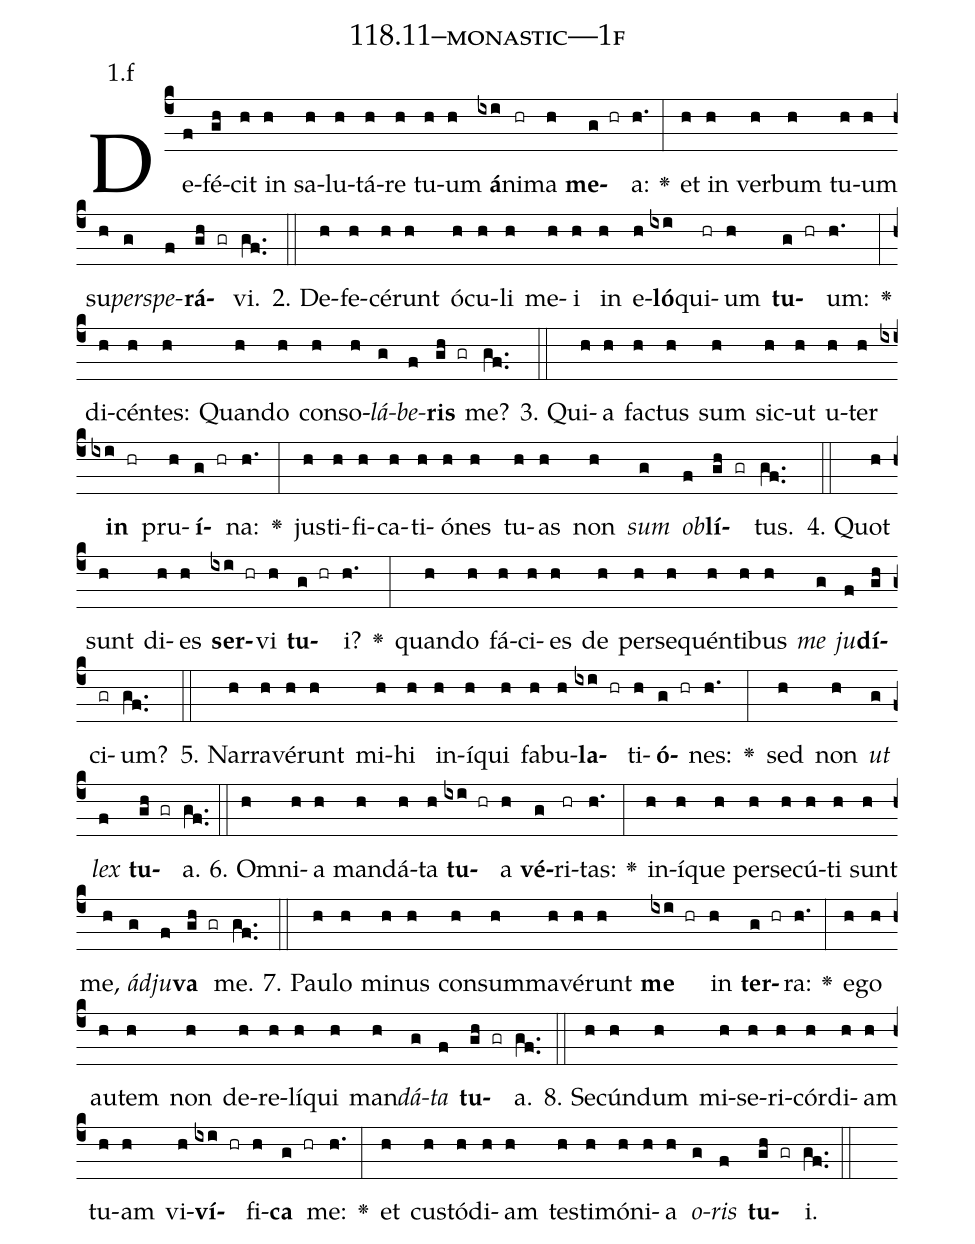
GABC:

name: 118.11--monastic---1f;
annotation: 1.f;
%%
(c4)De(f)fé(gh)cit(h) in(h) sa(h)lu(h)tá(h)re(h) tu(h)um(h) <b>á</b>(ixi)ni(hr)ma(h) <b>me</b>(g hr)a:(h.) <v>\greheightstar</v>(:) et(h) in(h) ver(h)bum(h) tu(h)um(h) su(h)<i>per</i>(g)<i>spe</i>(f)<b>rá</b>(gh gr)vi.(gf..) (::)
2. De(h)fe(h)cé(h)runt(h) ó(h)cu(h)li(h) me(h)i(h) in(h) e(h)<b>ló</b>(ixi)qui(hr)um(h) <b>tu</b>(g hr)um:(h.) <v>\greheightstar</v>(:) di(h)cén(h)tes:(h) Quan(h)do(h) con(h)so(h)<i>lá</i>(g)<i>be</i>(f)<b>ris</b>(gh gr) me?(gf..) (::)
3. Qui(h)a(h) fac(h)tus(h) sum(h) sic(h)ut(h) u(h)ter(h) <b>in</b>(ixi hr) pru(h)<b>í</b>(g hr)na:(h.) <v>\greheightstar</v>(:) jus(h)ti(h)fi(h)ca(h)ti(h)ó(h)nes(h) tu(h)as(h) non(h) <i>sum</i>(g) <i>ob</i>(f)<b>lí</b>(gh gr)tus.(gf..) (::)
4. Quot(h) sunt(h) di(h)es(h) <b>ser</b>(ixi hr)vi(h) <b>tu</b>(g hr)i?(h.) <v>\greheightstar</v>(:) quan(h)do(h) fá(h)ci(h)es(h) de(h) per(h)se(h)quén(h)ti(h)bus(h) <i>me</i>(g) <i>ju</i>(f)<b>dí</b>(gh)ci(gr)um?(gf..) (::)
5. Nar(h)ra(h)vé(h)runt(h) mi(h)hi(h) in(h)í(h)qui(h) fa(h)bu(h)<b>la</b>(ixi hr)ti(h)<b>ó</b>(g hr)nes:(h.) <v>\greheightstar</v>(:) sed(h) non(h) <i>ut</i>(g) <i>lex</i>(f) <b>tu</b>(gh gr)a.(gf..) (::)
6. Om(h)ni(h)a(h) man(h)dá(h)ta(h) <b>tu</b>(ixi hr)a(h) <b>vé</b>(g)ri(hr)tas:(h.) <v>\greheightstar</v>(:) in(h)í(h)que(h) per(h)se(h)cú(h)ti(h) sunt(h) me,(h) <i>ád</i>(g)<i>ju</i>(f)<b>va</b>(gh gr) me.(gf..) (::)
7. Pau(h)lo(h) mi(h)nus(h) con(h)sum(h)ma(h)vé(h)runt(h) <b>me</b>(ixi hr) in(h) <b>ter</b>(g hr)ra:(h.) <v>\greheightstar</v>(:) e(h)go(h) au(h)tem(h) non(h) de(h)re(h)lí(h)qui(h) man(h)<i>dá</i>(g)<i>ta</i>(f) <b>tu</b>(gh gr)a.(gf..) (::)
8. Se(h)cún(h)dum(h) mi(h)se(h)ri(h)cór(h)di(h)am(h) tu(h)am(h) vi(h)<b>ví</b>(ixi hr)fi(h)<b>ca</b>(g hr) me:(h.) <v>\greheightstar</v>(:) et(h) cus(h)tó(h)di(h)am(h) tes(h)ti(h)mó(h)ni(h)a(h) <i>o</i>(g)<i>ris</i>(f) <b>tu</b>(gh gr)i.(gf..) (::)
